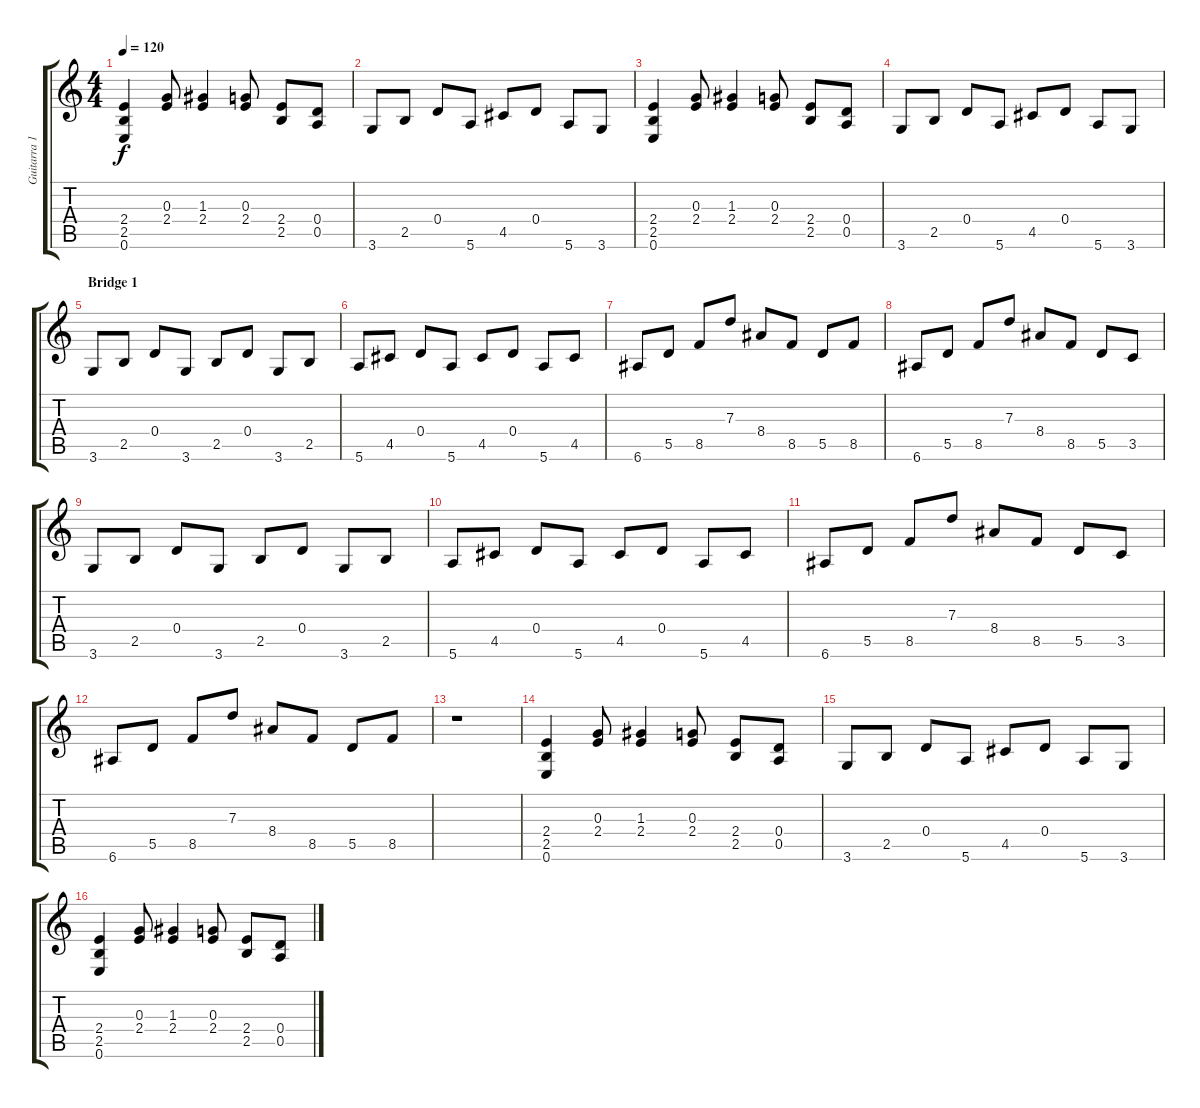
\track ("Guitarra 1" "Guitarra 1") {instrument electricguitarclean}
\staff {score tabs}
\tuning (E4 B3 G3 D3 A2 E2) {hide}
\ts (4 4)
\tempo 120
\clef g2
\ks c
(2.4 2.5 0.6).4{dy f} (0.3 2.4).8 (1.3 2.4).4 (0.3 2.4).8 (2.4 2.5).8 (0.4 0.5).8 |
3.6.8 2.5.8 0.4.8 5.6.8 4.5.8 0.4.8 5.6.8 3.6.8 |
(2.4 2.5 0.6).4 (0.3 2.4).8 (1.3 2.4).4 (0.3 2.4).8 (2.4 2.5).8 (0.4 0.5).8 |
3.6.8 2.5.8 0.4.8 5.6.8 4.5.8 0.4.8 5.6.8 3.6.8 |
\section ("" "Bridge 1")
3.6.8 2.5.8 0.4.8 3.6.8 2.5.8 0.4.8 3.6.8 2.5.8 |
5.6.8 4.5.8 0.4.8 5.6.8 4.5.8 0.4.8 5.6.8 4.5.8 |
6.6.8 5.5.8 8.5.8 7.3.8 8.4.8 8.5.8 5.5.8 8.5.8 |
6.6.8 5.5.8 8.5.8 7.3.8 8.4.8 8.5.8 5.5.8 3.5.8 |
3.6.8 2.5.8 0.4.8 3.6.8 2.5.8 0.4.8 3.6.8 2.5.8 |
5.6.8 4.5.8 0.4.8 5.6.8 4.5.8 0.4.8 5.6.8 4.5.8 |
6.6.8 5.5.8 8.5.8 7.3.8 8.4.8 8.5.8 5.5.8 3.5.8 |
6.6.8 5.5.8 8.5.8 7.3.8 8.4.8 8.5.8 5.5.8 8.5.8 |
r.1 |
(2.4 2.5 0.6).4 (0.3 2.4).8 (1.3 2.4).4 (0.3 2.4).8 (2.4 2.5).8 (0.4 0.5).8 |
3.6.8 2.5.8 0.4.8 5.6.8 4.5.8 0.4.8 5.6.8 3.6.8 |
(2.4 2.5 0.6).4 (0.3 2.4).8 (1.3 2.4).4 (0.3 2.4).8 (2.4 2.5).8 (0.4 0.5).8
